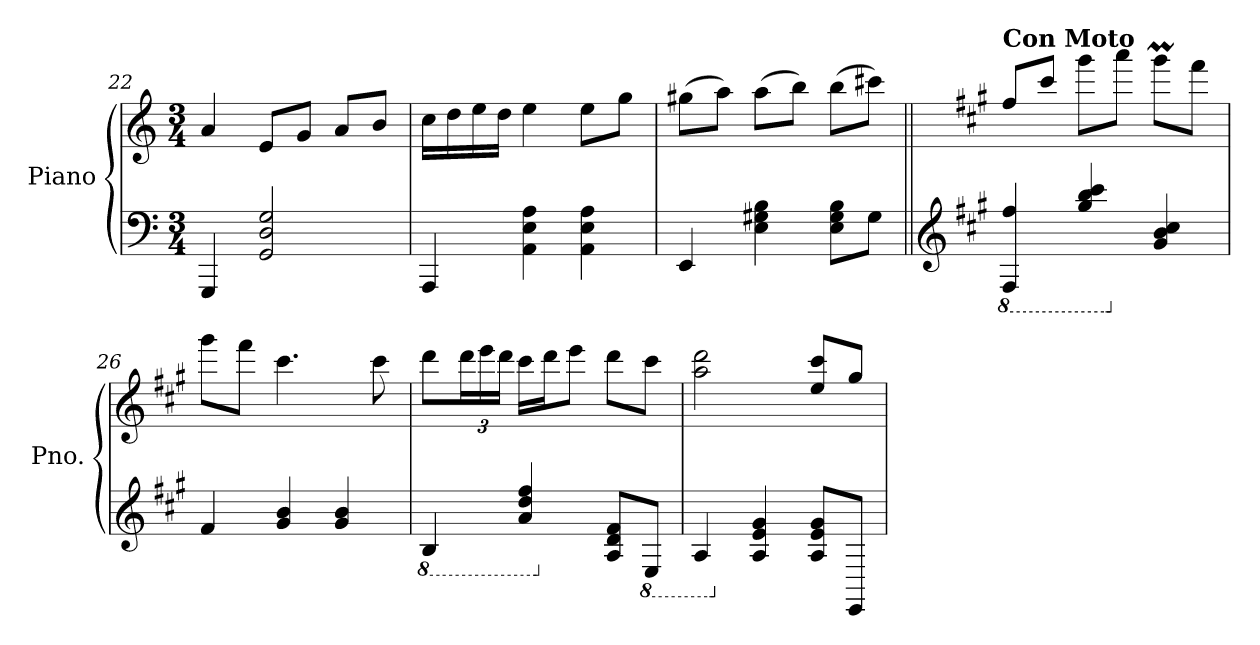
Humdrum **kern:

**kern	**kern
*part1	*part1
*staff2	*staff1
*I"Piano	*
*I'Pno.	*
*clefF4	*clefG2
*k[]	*k[]
*M3/4	*M3/4
=22	=22
4GGG/	4a/
2GG/ 2D/ 2G/	8e/L
.	8g/J
.	8a/L
.	8b/J
=23	=23
4AAA/	16cc\LL
.	16dd\
.	16ee\
.	16dd\JJ
4AA\ 4E\ 4A\	4ee\
4AA\ 4E\ 4A\	8ee\L
.	8gg\J
=24	=24
4EE/	(8gg#X\L
.	8aa\J)
4E\ 4G#X\ 4B\	(8aa\L
.	8bb\J)
8E\ 8G#\ 8B\L	(8bb\L
8G#\J	8ccc#X\J)
!!LO:LB:g=z
=25||	=25||
*clefG2	*
*k[f#c#g#]	*k[f#c#g#]
*8ba	*
!	!LO:TX:a:B:t=Con Moto
4FF#/ 4f#/	8ff#/L
.	8ccc#/J
4g#/ 4b/ 4cc#/	8ggg#\L
.	8aaa\J
*X8ba	*
4g#/ 4b/ 4cc#/	8ggg#m\L
.	8fff#\J
=26	=26
4f#/	8ggg#\L
.	8fff#\J
4g#/ 4b/	4.ccc#\
4g#/ 4b/	.
.	8ccc#\
=27	=27
*8ba	*
4BB/	8ddd\L
*	*Xbrackettup
.	24ddd\L
.	24eee\
.	24ddd\JJ
4A/ 4d/ 4f#/	16ccc#\LL
.	16ddd\J
.	8eee\J
*X8ba	*
8A/ 8d/ 8f#/L	8ddd\L
*8ba	*
8EE/J	8ccc#\J
=28	=28
4AA/	2aa\ 2ddd\
*X8ba	*
4A/ 4e/ 4g#/	.
8A/ 8e/ 8g#/L	8ee/ 8ccc#/L
8EE/J	8gg#/J
=	=
*-	*-
